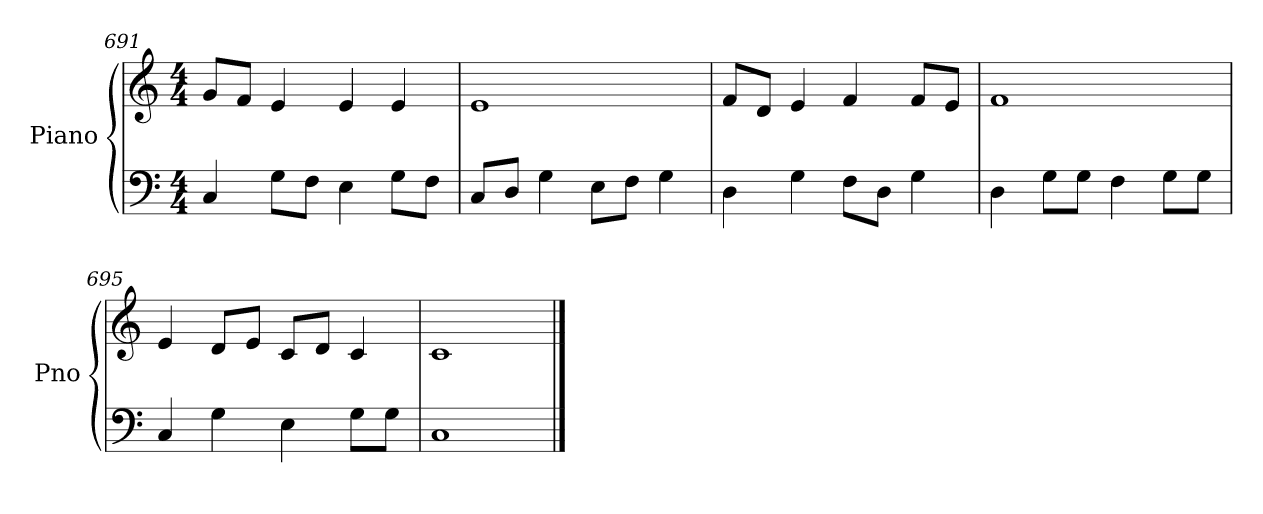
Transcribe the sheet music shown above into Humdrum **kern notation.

**kern	**kern
*part1	*part1
*staff2	*staff1
*I"Piano	*
*I'Pno	*
!!LO:LB:g=z
*clefF4	*clefG2
*k[]	*k[]
*M4/4	*M4/4
=691	=691
4C/	8g/L
.	8f/J
8G\L	4e/
8F\J	.
4E\	4e/
8G\L	4e/
8F\J	.
=692	=692
8C/L	1e
8D/J	.
4G\	.
8E\L	.
8F\J	.
4G\	.
=693	=693
4D\	8f/L
.	8d/J
4G\	4e/
8F\L	4f/
8D\J	.
4G\	8f/L
.	8e/J
=694	=694
4D\	1f
8G\L	.
8G\J	.
4F\	.
8G\L	.
8G\J	.
=695	=695
4C/	4e/
4G\	8d/L
.	8e/J
4E\	8c/L
.	8d/J
8G\L	4c/
8G\J	.
=696	=696
1C	1c
==	==
*-	*-
